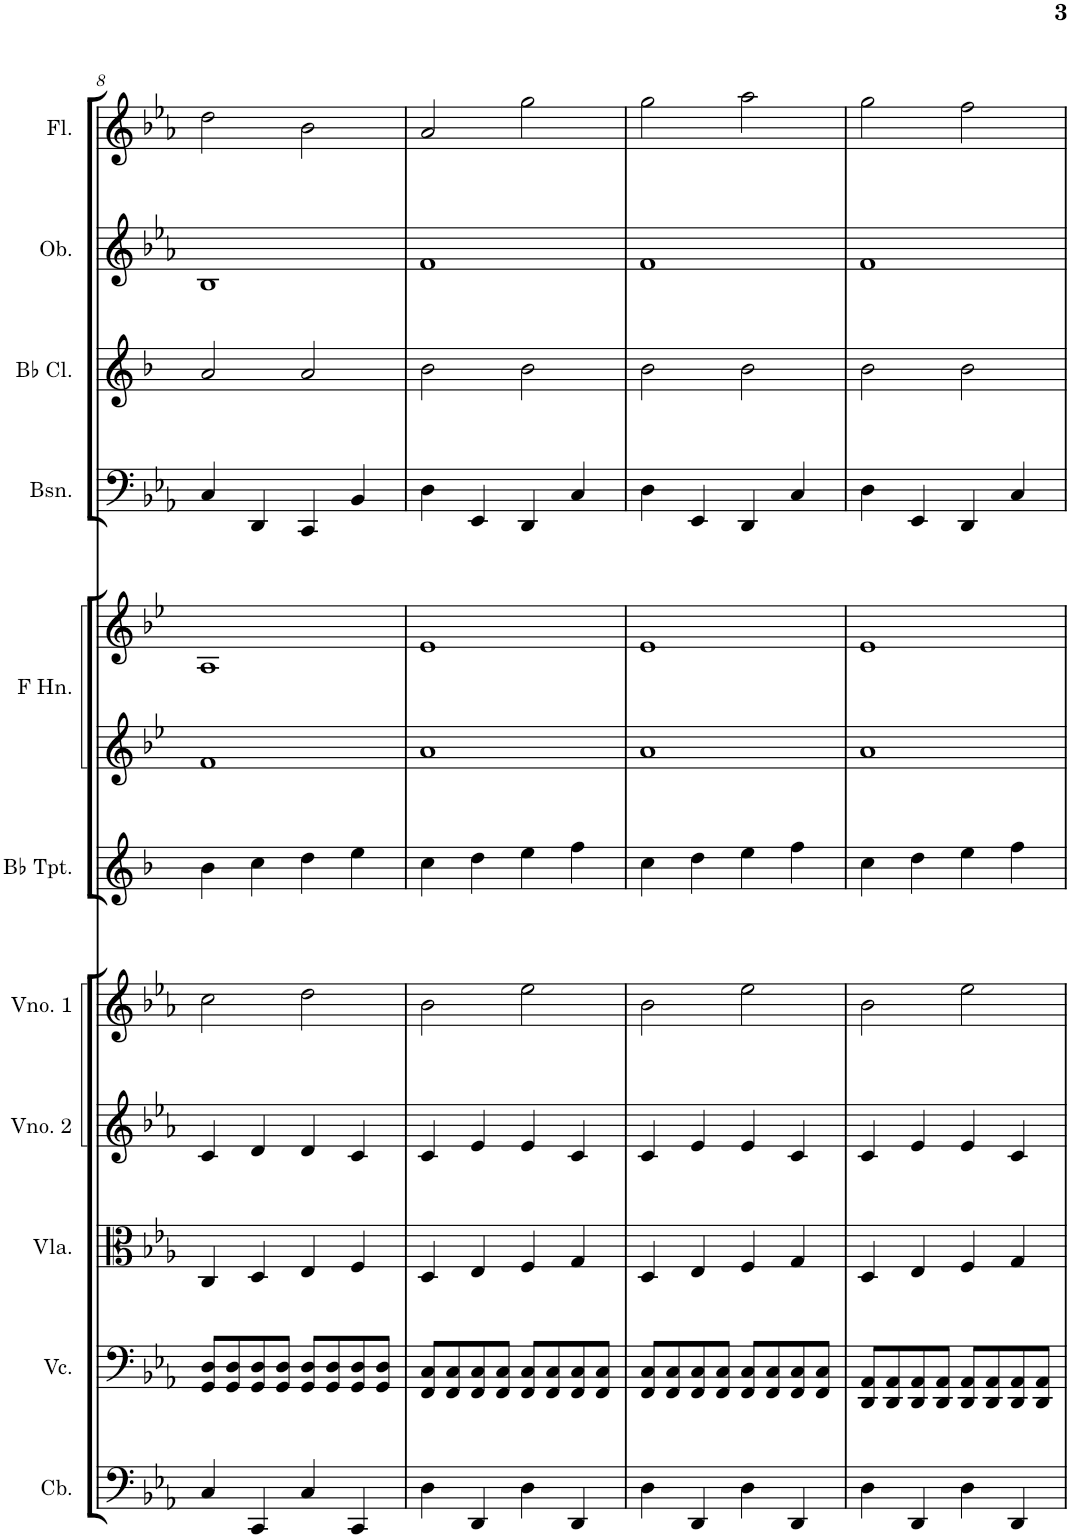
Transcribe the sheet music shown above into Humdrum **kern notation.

**kern	**kern	**kern	**kern	**kern	**kern	**kern	**kern	**kern	**kern	**kern	**kern
*part11	*part10	*part9	*part8	*part7	*part6	*part5	*part5	*part4	*part3	*part2	*part1
*staff12	*staff11	*staff10	*staff9	*staff8	*staff7	*staff6	*staff5	*staff4	*staff3	*staff2	*staff1
*I"Contrabaixo	*I"Violoncelo	*I"Viola	*I"Violino 2	*I"Violino 1	*I"Trumpets in Bb	*I"Horns in F	*	*I"Bassoons	*I"Clarinets in Bb	*I"Oboes	*I"Flutes
*I'Cb.	*I'Vc.	*I'Vla.	*I'Vno. 2	*I'Vno. 1	*	*	*	*I'Bsn.	*	*I'Ob.	*I'Fl.
!!LO:PB:g=z
*clefF4	*clefF4	*clefC3	*clefG2	*clefG2	*clefG2	*clefG2	*clefG2	*clefF4	*clefG2	*clefG2	*clefG2
*Trd7c12	*	*	*	*	*Trd1c2	*Trd4c7	*Trd4c7	*	*Trd1c2	*	*
*k[b-e-a-]	*k[b-e-a-]	*k[b-e-a-]	*k[b-e-a-]	*k[b-e-a-]	*k[b-]	*k[b-e-]	*k[b-e-]	*k[b-e-a-]	*k[b-]	*k[b-e-a-]	*k[b-e-a-]
*M4/4	*M4/4	*M4/4	*M4/4	*M4/4	*M4/4	*M4/4	*M4/4	*M4/4	*M4/4	*M4/4	*M4/4
=8	=8	=8	=8	=8	=8	=8	=8	=8	=8	=8	=8
4C/	8GG/ 8D/L	4C/	4c/	2cc\	4b-\	1f	1A	4C/	2a/	1B-	2dd\
.	8GG/ 8D/	.	.	.	.	.	.	.	.	.	.
4CC/	8GG/ 8D/	4D/	4d/	.	4cc\	.	.	4DD/	.	.	.
.	8GG/ 8D/J	.	.	.	.	.	.	.	.	.	.
4C/	8GG/ 8D/L	4E-/	4d/	2dd\	4dd\	.	.	4CC/	2a/	.	2b-\
.	8GG/ 8D/	.	.	.	.	.	.	.	.	.	.
4CC/	8GG/ 8D/	4F/	4c/	.	4ee\	.	.	4BB-/	.	.	.
.	8GG/ 8D/J	.	.	.	.	.	.	.	.	.	.
=9	=9	=9	=9	=9	=9	=9	=9	=9	=9	=9	=9
4D\	8FF/ 8C/L	4D/	4c/	2b-\	4cc\	1a	1e-	4D\	2b-\	1f	2a-/
.	8FF/ 8C/	.	.	.	.	.	.	.	.	.	.
4DD/	8FF/ 8C/	4E-/	4e-/	.	4dd\	.	.	4EE-/	.	.	.
.	8FF/ 8C/J	.	.	.	.	.	.	.	.	.	.
4D\	8FF/ 8C/L	4F/	4e-/	2ee-\	4ee\	.	.	4DD/	2b-\	.	2gg\
.	8FF/ 8C/	.	.	.	.	.	.	.	.	.	.
4DD/	8FF/ 8C/	4G/	4c/	.	4ff\	.	.	4C/	.	.	.
.	8FF/ 8C/J	.	.	.	.	.	.	.	.	.	.
=10	=10	=10	=10	=10	=10	=10	=10	=10	=10	=10	=10
4D\	8FF/ 8C/L	4D/	4c/	2b-\	4cc\	1a	1e-	4D\	2b-\	1f	2gg\
.	8FF/ 8C/	.	.	.	.	.	.	.	.	.	.
4DD/	8FF/ 8C/	4E-/	4e-/	.	4dd\	.	.	4EE-/	.	.	.
.	8FF/ 8C/J	.	.	.	.	.	.	.	.	.	.
4D\	8FF/ 8C/L	4F/	4e-/	2ee-\	4ee\	.	.	4DD/	2b-\	.	2aa-\
.	8FF/ 8C/	.	.	.	.	.	.	.	.	.	.
4DD/	8FF/ 8C/	4G/	4c/	.	4ff\	.	.	4C/	.	.	.
.	8FF/ 8C/J	.	.	.	.	.	.	.	.	.	.
=11	=11	=11	=11	=11	=11	=11	=11	=11	=11	=11	=11
4D\	8DD/ 8AA-/L	4D/	4c/	2b-\	4cc\	1a	1e-	4D\	2b-\	1f	2gg\
.	8DD/ 8AA-/	.	.	.	.	.	.	.	.	.	.
4DD/	8DD/ 8AA-/	4E-/	4e-/	.	4dd\	.	.	4EE-/	.	.	.
.	8DD/ 8AA-/J	.	.	.	.	.	.	.	.	.	.
4D\	8DD/ 8AA-/L	4F/	4e-/	2ee-\	4ee\	.	.	4DD/	2b-\	.	2ff\
.	8DD/ 8AA-/	.	.	.	.	.	.	.	.	.	.
4DD/	8DD/ 8AA-/	4G/	4c/	.	4ff\	.	.	4C/	.	.	.
.	8DD/ 8AA-/J	.	.	.	.	.	.	.	.	.	.
=	=	=	=	=	=	=	=	=	=	=	=
*-	*-	*-	*-	*-	*-	*-	*-	*-	*-	*-	*-
